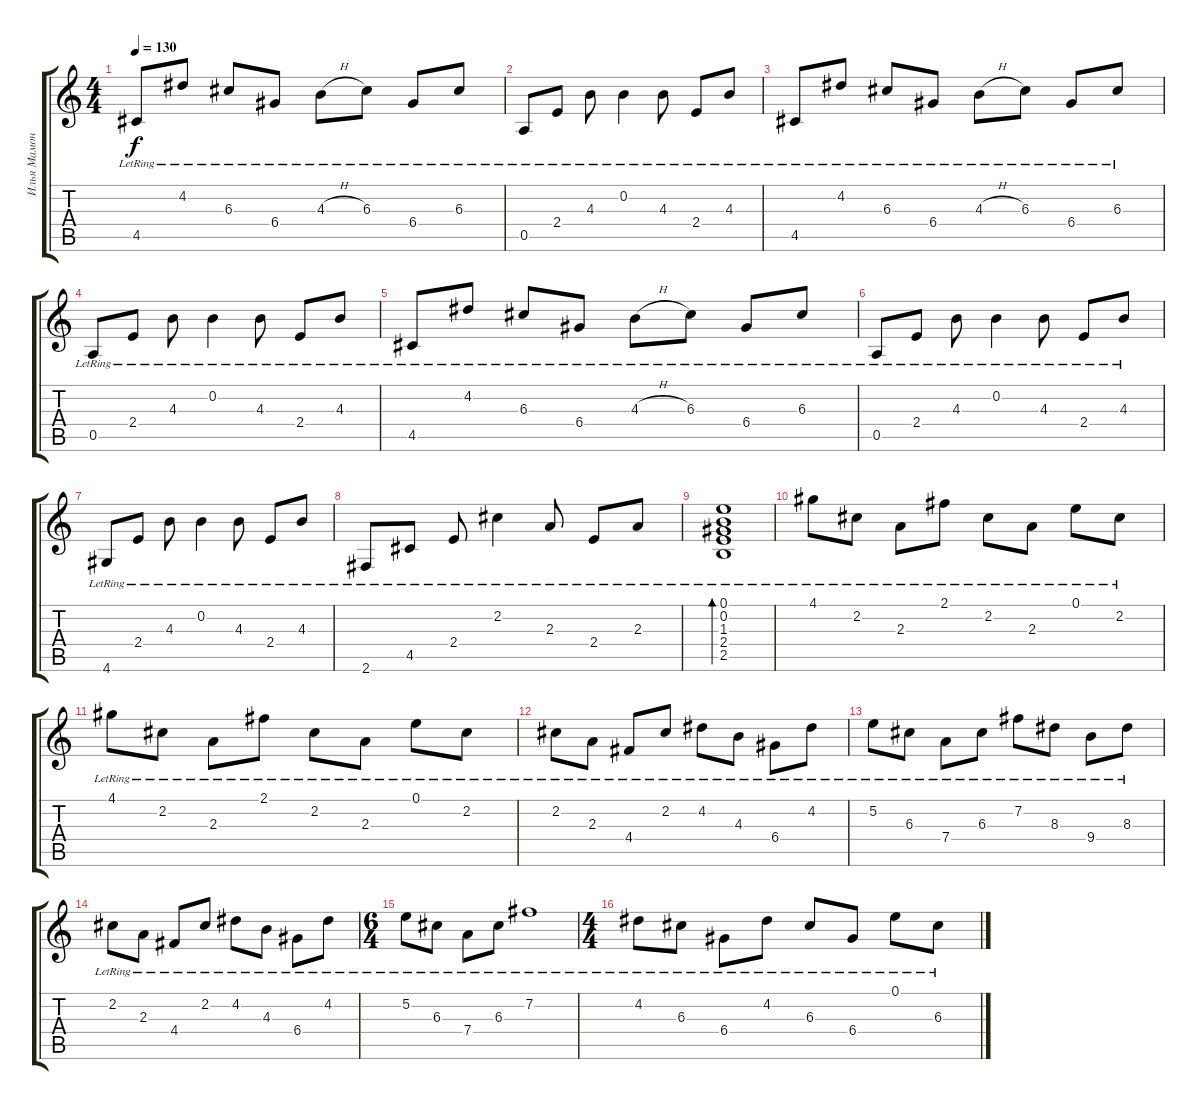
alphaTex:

\track ("Илья Мамонтов" "Илья Мамон") {instrument acousticguitarsteel}
\staff {score tabs}
\tuning (E4 B3 G3 D3 A2 E2) {hide}
\ts (4 4)
\tempo 130
\clef g2
\ks c
4.5{lr}.8{dy f} 4.2{lr}.8 6.3{lr}.8 6.4{lr}.8 4.3{h lr}.8 6.3{lr}.8 6.4{lr}.8 6.3{lr}.8 |
0.5{lr}.8 2.4{lr}.8 4.3{lr}.8 0.2{lr}.4 4.3{lr}.8 2.4{lr}.8 4.3{lr}.8 |
4.5{lr}.8 4.2{lr}.8 6.3{lr}.8 6.4{lr}.8 4.3{h lr}.8 6.3{lr}.8 6.4{lr}.8 6.3{lr}.8 |
0.5{lr}.8 2.4{lr}.8 4.3{lr}.8 0.2{lr}.4 4.3{lr}.8 2.4{lr}.8 4.3{lr}.8 |
4.5{lr}.8 4.2{lr}.8 6.3{lr}.8 6.4{lr}.8 4.3{h lr}.8 6.3{lr}.8 6.4{lr}.8 6.3{lr}.8 |
0.5{lr}.8 2.4{lr}.8 4.3{lr}.8 0.2{lr}.4 4.3{lr}.8 2.4{lr}.8 4.3{lr}.8 |
4.6{lr}.8 2.4{lr}.8 4.3{lr}.8 0.2{lr}.4 4.3{lr}.8 2.4{lr}.8 4.3{lr}.8 |
2.6{lr}.8 4.5{lr}.8 2.4{lr}.8 2.2{lr}.4 2.3{lr}.8 2.4{lr}.8 2.3{lr}.8 |
(0.1{lr} 0.2{lr} 1.3{lr} 2.4{lr} 2.5{lr}).1{bd 60} |
4.1{lr}.8 2.2{lr}.8 2.3{lr}.8 2.1{lr}.8 2.2{lr}.8 2.3{lr}.8 0.1{lr}.8 2.2{lr}.8 |
4.1{lr}.8 2.2{lr}.8 2.3{lr}.8 2.1{lr}.8 2.2{lr}.8 2.3{lr}.8 0.1{lr}.8 2.2{lr}.8 |
2.2{lr}.8 2.3{lr}.8 4.4{lr}.8 2.2{lr}.8 4.2{lr}.8 4.3{lr}.8 6.4{lr}.8 4.2{lr}.8 |
5.2{lr}.8 6.3{lr}.8 7.4{lr}.8 6.3{lr}.8 7.2{lr}.8 8.3{lr}.8 9.4{lr}.8 8.3{lr}.8 |
2.2{lr}.8 2.3{lr}.8 4.4{lr}.8 2.2{lr}.8 4.2{lr}.8 4.3{lr}.8 6.4{lr}.8 4.2{lr}.8 |
\ts (6 4)
5.2{lr}.8 6.3{lr}.8 7.4{lr}.8 6.3{lr}.8 7.2{lr}.1 |
\ts (4 4)
4.2{lr}.8 6.3{lr}.8 6.4{lr}.8 4.2{lr}.8 6.3{lr}.8 6.4{lr}.8 0.1{lr}.8 6.3{lr}.8
